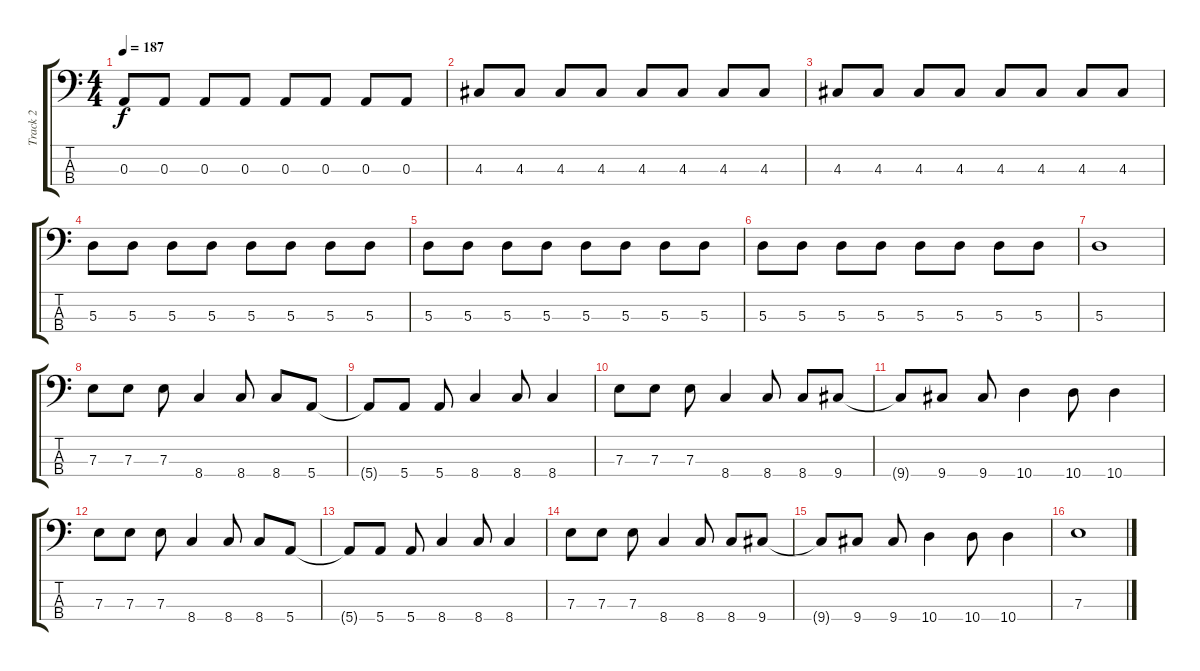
\track ("Track 2" "Track 2") {instrument electricbasspick}
\staff {score tabs}
\tuning (G2 D2 A1 E1) {hide}
\ts (4 4)
\tempo 187
\clef f4
\ks c
0.3.8{dy f} 0.3.8 0.3.8 0.3.8 0.3.8 0.3.8 0.3.8 0.3.8 |
4.3.8 4.3.8 4.3.8 4.3.8 4.3.8 4.3.8 4.3.8 4.3.8 |
4.3.8 4.3.8 4.3.8 4.3.8 4.3.8 4.3.8 4.3.8 4.3.8 |
5.3.8 5.3.8 5.3.8 5.3.8 5.3.8 5.3.8 5.3.8 5.3.8 |
5.3.8 5.3.8 5.3.8 5.3.8 5.3.8 5.3.8 5.3.8 5.3.8 |
5.3.8 5.3.8 5.3.8 5.3.8 5.3.8 5.3.8 5.3.8 5.3.8 |
5.3.1 |
7.3.8 7.3.8 7.3.8 8.4.4 8.4.8 8.4.8 5.4.8 |
5.4{t}.8 5.4.8 5.4.8 8.4.4 8.4.8 8.4.4 |
7.3.8 7.3.8 7.3.8 8.4.4 8.4.8 8.4.8 9.4.8 |
9.4{t}.8 9.4.8 9.4.8 10.4.4 10.4.8 10.4.4 |
7.3.8 7.3.8 7.3.8 8.4.4 8.4.8 8.4.8 5.4.8 |
5.4{t}.8 5.4.8 5.4.8 8.4.4 8.4.8 8.4.4 |
7.3.8 7.3.8 7.3.8 8.4.4 8.4.8 8.4.8 9.4.8 |
9.4{t}.8 9.4.8 9.4.8 10.4.4 10.4.8 10.4.4 |
7.3.1
